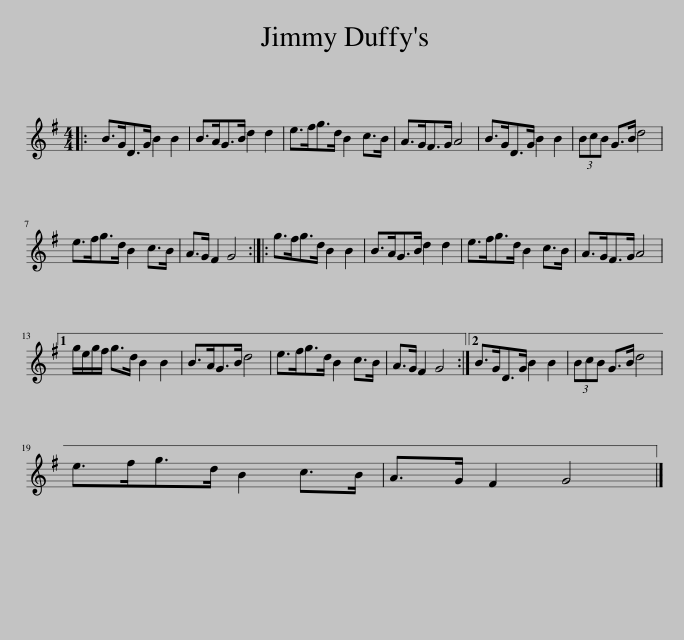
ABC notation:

X:1
L:1/8
M:4/4
I:linebreak $
K:G
V:1 treble
V:1
|: B>GD>G B2 B2 | B>AG>B d2 d2 | e>fg>d B2 c>B | A>GF>G A4 | B>GD>G B2 B2 | %5
 (3BcB G>B d4 |$ e>fg>d B2 c>B | A>G F2 G4 :: g>fg>d B2 B2 | B>AG>B d2 d2 | %10
 e>fg>d B2 c>B | A>GF>G A4 |1$ g/e/g/f/ g>d B2 B2 | B>AG>B d4 | e>fg>d B2 c>B | %15
 A>G F2 G4 :|2 B>GD>G B2 B2 | (3BcB G>B d4 |$ e>fg>d B2 c>B | A>G F2 G4 |] %20
